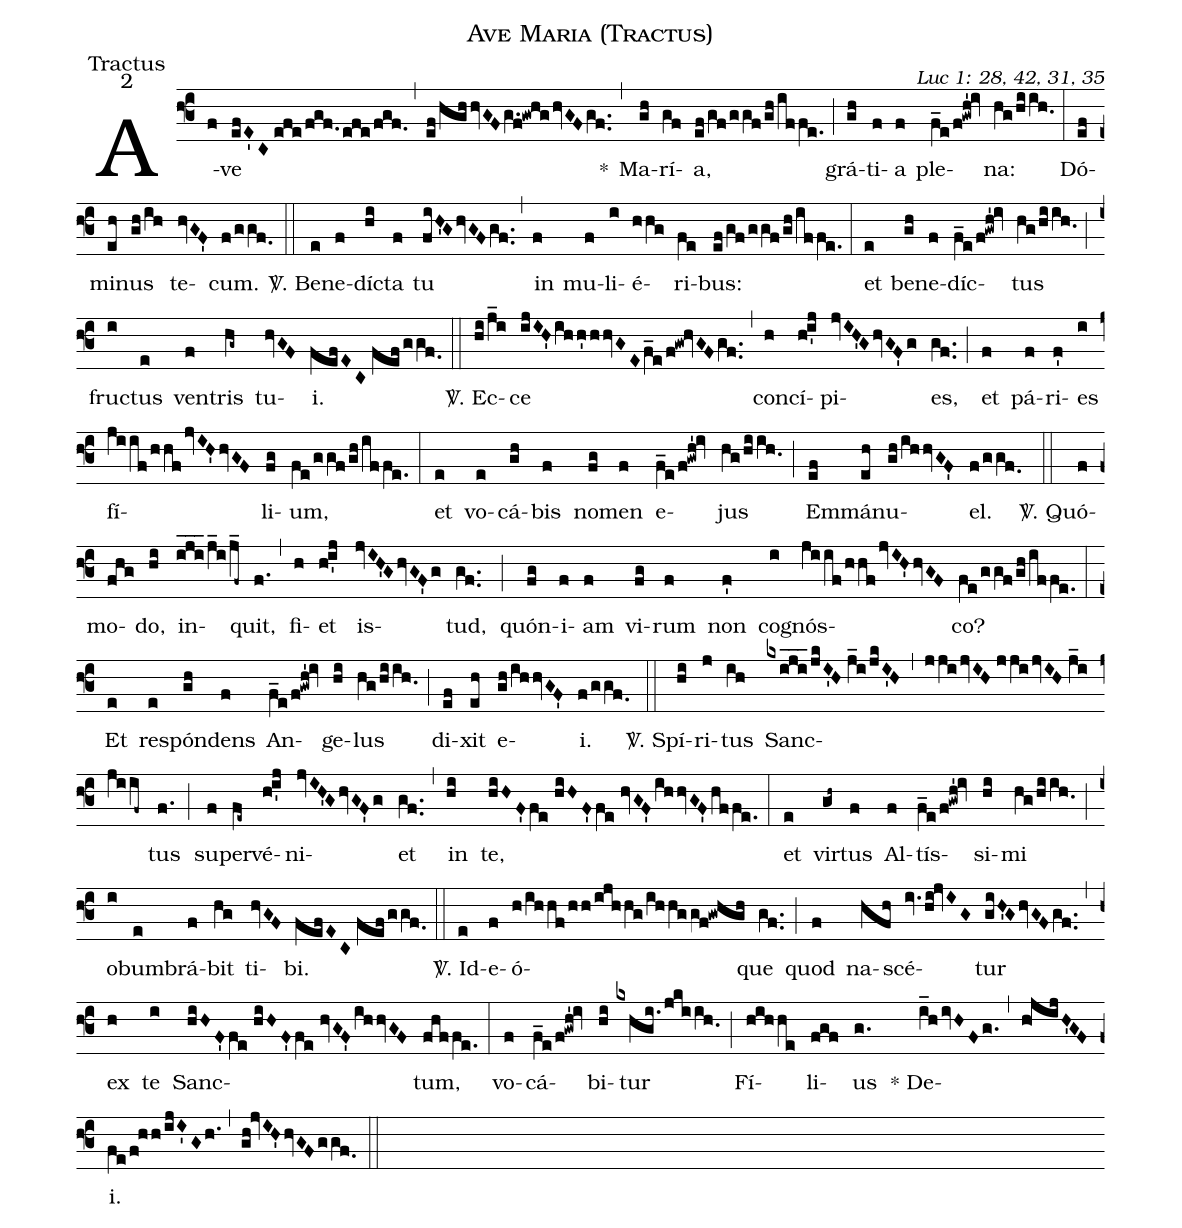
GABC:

name: Ave Maria (Tractus);
office-part: Tractus;
mode: 2;
commentary: Luc 1: 28, 42, 31, 35;
%%
(f3) A(f)ve(efE'C//efe/fgf./efe/fgf.) (,) (ef/hghhvGFg.f!gwhghvGFgf..) *(,)
Ma(gh)rí(gf)a,(ef/gf/ggf/gh/iffe.) (;) grá(gh)ti(f)a(f) ple(f_e/f!gwh'!iv)na:(hg/hiih.0) (:)
Dó(ef)mi(eh)nus(gh/ih) te(hvGF')cum.(f/ggf.0) (::)
<sp>V/</sp>. Be(e)ne(f)díc(hi)ta(f) tu(fiH'GhvGFgf..) (,) in(f) mu(f)li(i)é(hhg)ri(fe)bus:(ef/gf/ggf/gh/iffe.) (:)
et(e) be(gh)ne(f)díc(f_e/f!gwh'!iv)tus(hg/hiih.0) (;) fruc(i)tus(e) ven(f)tris(hg~) tu(hvGF)i.(fefEC//fefggf.0) (::)
<sp>V/</sp>. Ec(hi/j_i)ce(ijIH'ihh'hhvGEf_e/f!gw!hvGFgf..) (,) con(h)cí(hi'j)pi(jvIH'GhvGF'g)es,(gf..) (;) et(f) pá(f)ri(f')es(i) fí(jiif/hhfjvIH'hvGF)li(fg)um,(fe/ggf/gh/iffe.) (:)
et(e) vo(e)cá(gh)bis(f) no(fg)men(f) e(f_e/f!gwh'!iv)jus(hg/hiih.0) (;) Em(ef)má(eh)nu(gh/ihhvGF')el.(f/ggf.0) (::)
<sp>V/</sp>. Quó(f)mo(fhg)do,(hi) in(i_j_i_2/j_i/j_f~)quit,(f.) (,) fi(h)et(hi'j) is(jvIH'GhvGF'g)tud,(gf..) (;) quón(fg)i(f)am(f) vi(fg)rum(f) non(f') co(i)gnós(jiif/hhfjvIH'hvGF)co?(fe/ggf/gh/iffe.) (:)
Et(e) re(e)spón(gh)dens(f) An(f_e/f!gwh'!iv)ge(hi)lus(hg/hiih.0) (;) di(ef)xit(eh) e(gh/ihhvGF')i.(f/ggf.0) (::)
<sp>V/</sp>. Spí(hi)ri(j)tus(ih) Sanc(kxiji___/jkI'H//j_i/jkI'H)(,)(jjijvIH//jjijvIH//j_i/jiif~)tus(f.) (;) su(f)per(fe~)vé(hi'j)ni(jvIH'GhvGF'g)et(gf..) (,) in(hi) te,(hiHF'fe//hiHF'fe//hvGF'ihhvGF'hffe.) (:)
et(e) vir(gh~)tus(f) Al(f)tís(f_e/f!gwh'!iv)si(hi)mi(hg/hiih.0) (;) ob(i)um(e)brá(f)bit(hg) ti(hvGF)bi.(fefEC//fefggf.0) (::)
<sp>V/</sp>. Id(e)e(f)ó(h/ihhf/hh/ijhhg/ihhggf!gwhgh)que(gf..) (;) quod(f) na(hfh)scé(iv.hi!jvIG)tur(giH'GhvGFgf..) (,) ex(h) te(i) Sanc(hiHF'fe//hiHF'fe//hvGF'ihhvGF)tum,(fhffe.) (:)
vo(f)cá(f_e/f!gwh'!iv)bi(hi)tur(kxhgi.jkiih.0) (;) Fí(hihhe)li(fgf)us(g.) * De(i_hivHFg.)(,)(h!jijH'GF)i.(fe/f!hh/ijI'Gh.) (,) (gh!jvIH'hvGFggf.0) (::)
